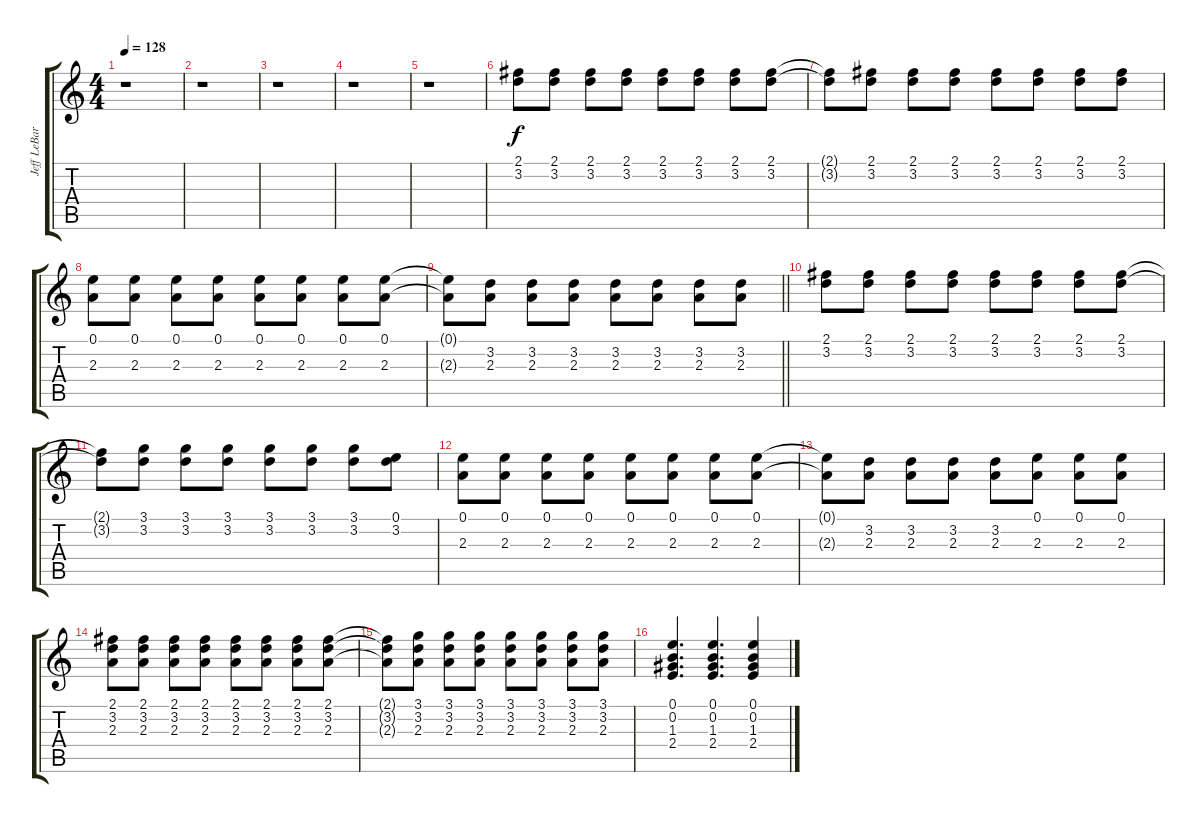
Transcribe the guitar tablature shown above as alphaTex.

\track ("Jeff LeBar" "Jeff LeBar") {instrument distortionguitar}
\staff {score tabs}
\tuning (E4 B3 G3 D3 A2 E2) {hide}
\ts (4 4)
\tempo 128
\clef g2
\ks c
r.1{dy f} |
r.1 |
r.1 |
r.1 |
r.1 |
(2.1 3.2).8{volume 12 instrument distortionguitar} (2.1 3.2).8 (2.1 3.2).8 (2.1 3.2).8 (2.1 3.2).8 (2.1 3.2).8 (2.1 3.2).8 (2.1 3.2).8 |
(2.1{t} 3.2{t}).8 (2.1 3.2).8 (2.1 3.2).8 (2.1 3.2).8 (2.1 3.2).8 (2.1 3.2).8 (2.1 3.2).8 (2.1 3.2).8 |
(0.1 2.3).8 (0.1 2.3).8 (0.1 2.3).8 (0.1 2.3).8 (0.1 2.3).8 (0.1 2.3).8 (0.1 2.3).8 (0.1 2.3).8 |
\barLineRight lightlight
(0.1{t} 2.3{t}).8 (3.2 2.3).8 (3.2 2.3).8 (3.2 2.3).8 (3.2 2.3).8 (3.2 2.3).8 (3.2 2.3).8 (3.2 2.3).8 |
(2.1 3.2).8 (2.1 3.2).8 (2.1 3.2).8 (2.1 3.2).8 (2.1 3.2).8 (2.1 3.2).8 (2.1 3.2).8 (2.1 3.2).8 |
(2.1{t} 3.2{t}).8 (3.1 3.2).8 (3.1 3.2).8 (3.1 3.2).8 (3.1 3.2).8 (3.1 3.2).8 (3.1 3.2).8 (0.1 3.2).8 |
(0.1 2.3).8 (0.1 2.3).8 (0.1 2.3).8 (0.1 2.3).8 (0.1 2.3).8 (0.1 2.3).8 (0.1 2.3).8 (0.1 2.3).8 |
(0.1{t} 2.3{t}).8 (3.2 2.3).8 (3.2 2.3).8 (3.2 2.3).8 (3.2 2.3).8 (0.1 2.3).8 (0.1 2.3).8 (0.1 2.3).8 |
(2.1 3.2 2.3).8 (2.1 3.2 2.3).8 (2.1 3.2 2.3).8 (2.1 3.2 2.3).8 (2.1 3.2 2.3).8 (2.1 3.2 2.3).8 (2.1 3.2 2.3).8 (2.1 3.2 2.3).8 |
(2.1{t} 3.2{t} 2.3{t}).8 (3.1 3.2 2.3).8 (3.1 3.2 2.3).8 (3.1 3.2 2.3).8 (3.1 3.2 2.3).8 (3.1 3.2 2.3).8 (3.1 3.2 2.3).8 (3.1 3.2 2.3).8 |
(0.1 0.2 1.3 2.4).4{d} (0.1 0.2 1.3 2.4).4{d} (0.1 0.2 1.3 2.4).4
